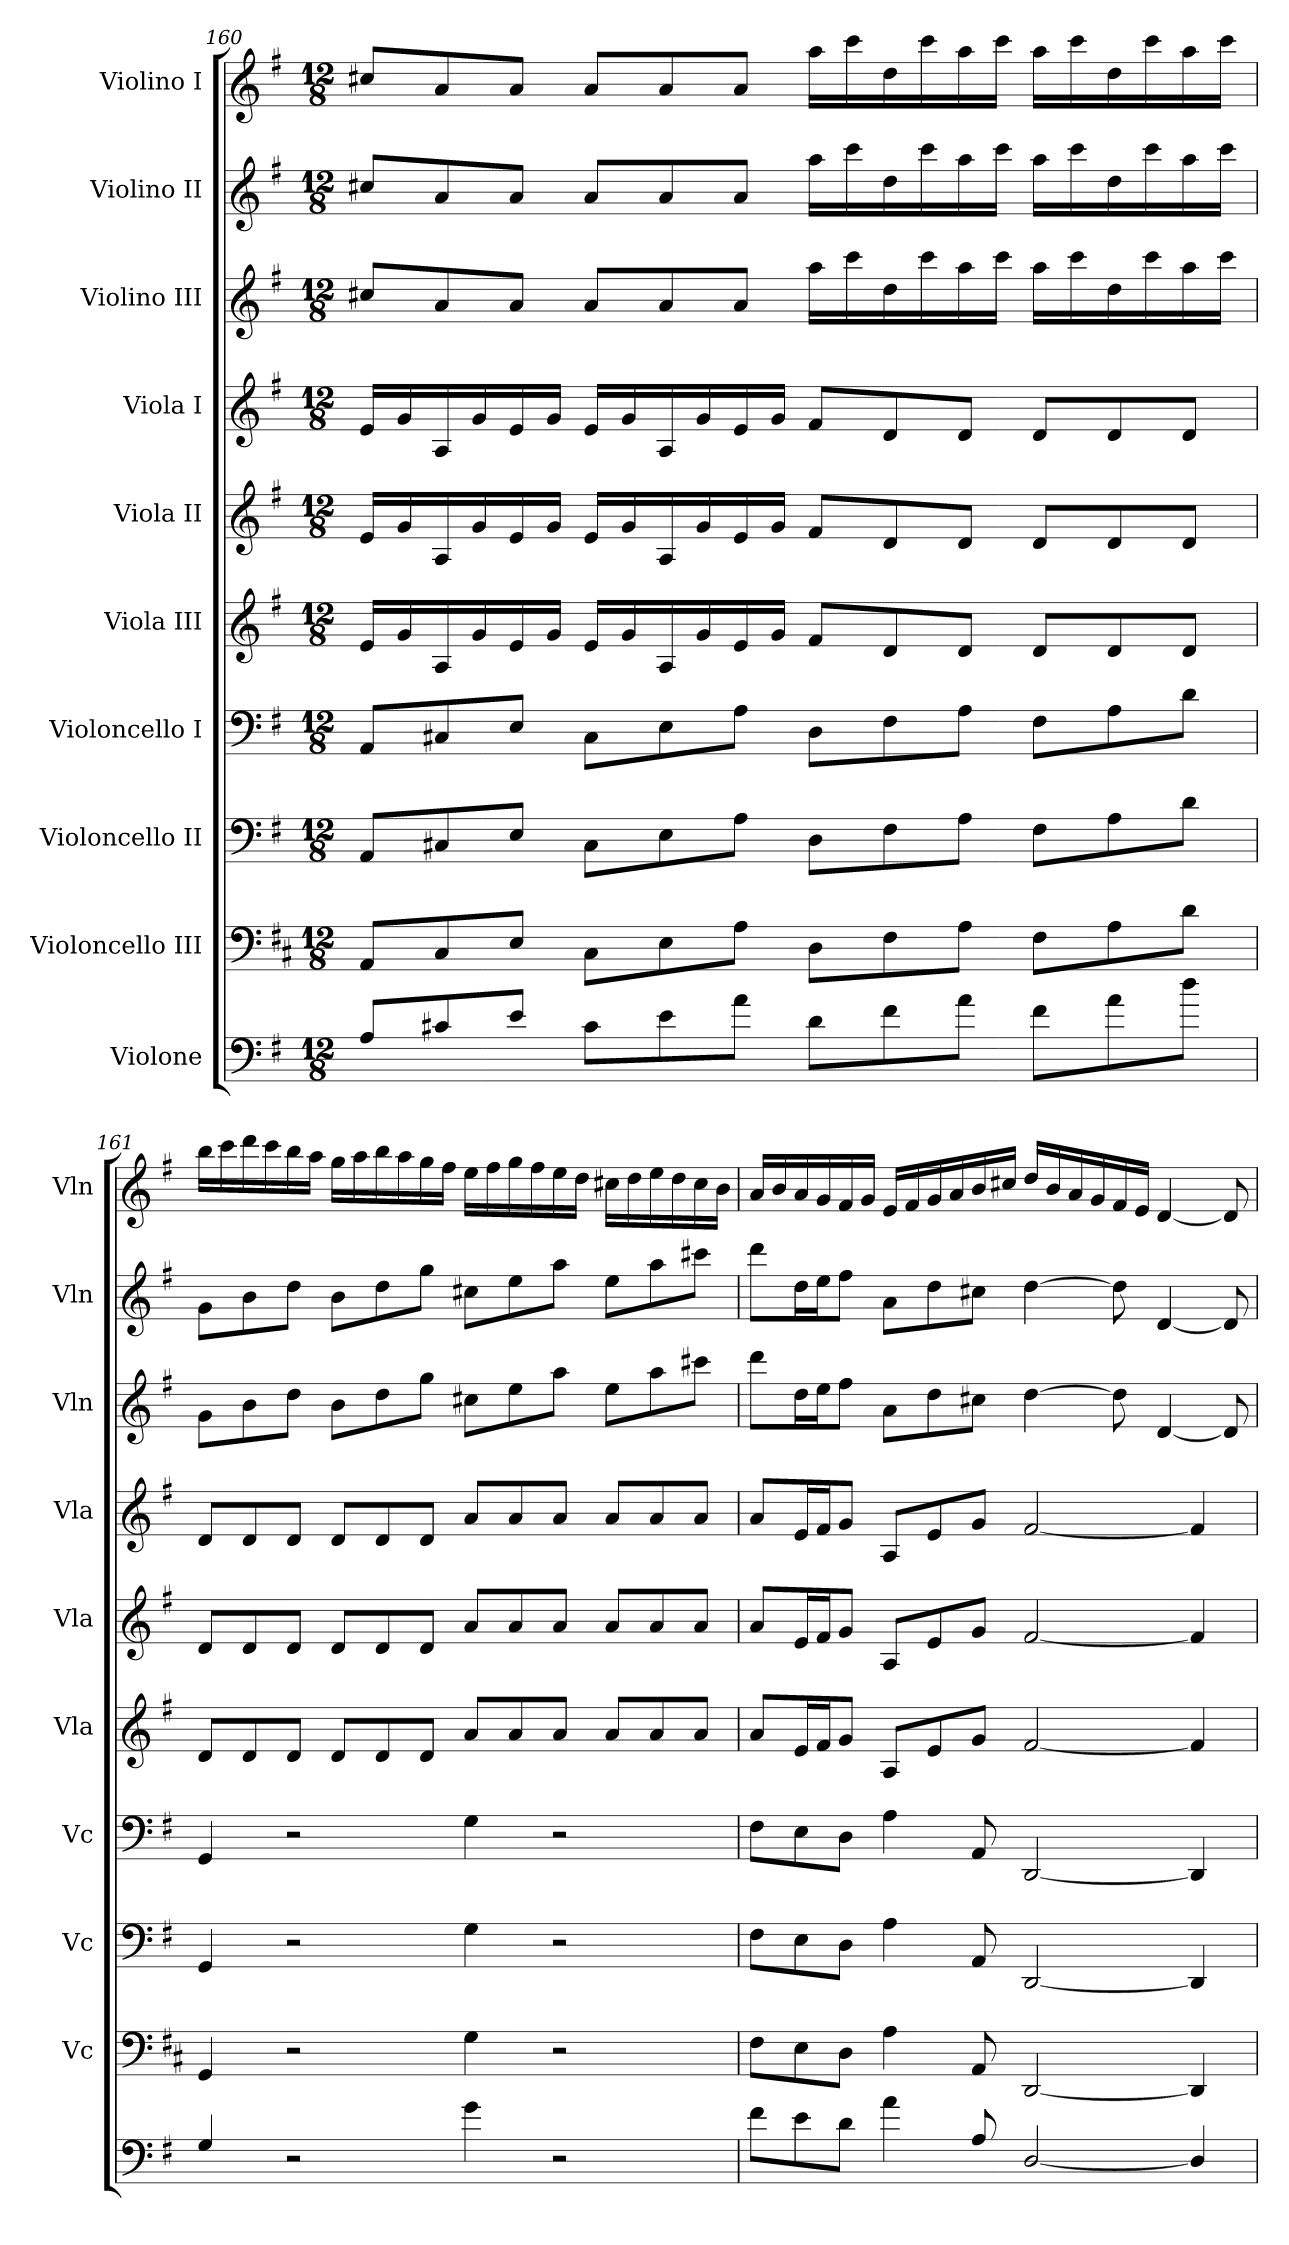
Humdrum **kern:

**kern	**kern	**kern	**kern	**kern	**kern	**kern	**kern	**kern	**kern
*part10	*part9	*part8	*part7	*part6	*part5	*part4	*part3	*part2	*part1
*staff10	*staff9	*staff8	*staff7	*staff6	*staff5	*staff4	*staff3	*staff2	*staff1
*I"Violone	*I"Violoncello III	*I"Violoncello  II	*I"Violoncello   I	*I"Viola       III	*I"Viola        II	*I"Viola         I	*I"Violino     III	*I"Violino      II	*I"Violino       I
*	*I'Vc	*I'Vc	*I'Vc	*I'Vla	*I'Vla	*I'Vla	*I'Vln	*I'Vln	*I'Vln
!!LO:PB:g=z
*clefF4	*clefF4	*clefF4	*clefF4	*clefG2	*clefG2	*clefG2	*clefG2	*clefG2	*clefG2
*ITrd7c12	*	*	*	*	*	*	*	*	*
*k[f#]	*k[f#c#]	*k[f#]	*k[f#]	*k[f#]	*k[f#]	*k[f#]	*k[f#]	*k[f#]	*k[f#]
*G:	*D:	*G:	*G:	*G:	*G:	*G:	*G:	*G:	*G:
*M12/8	*M12/8	*M12/8	*M12/8	*M12/8	*M12/8	*M12/8	*M12/8	*M12/8	*M12/8
=160	=160	=160	=160	=160	=160	=160	=160	=160	=160
8AA/L	8AA/L	8AA/L	8AA/L	16e/LL	16e/LL	16e/LL	8cc#X/L	8cc#X/L	8cc#X/L
.	.	.	.	16g/	16g/	16g/	.	.	.
8C#X/	8C#/	8C#X/	8C#X/	16A/	16A/	16A/	8a/	8a/	8a/
.	.	.	.	16g/	16g/	16g/	.	.	.
8E/J	8E/J	8E/J	8E/J	16e/	16e/	16e/	8a/J	8a/J	8a/J
.	.	.	.	16g/JJ	16g/JJ	16g/JJ	.	.	.
8C#\L	8C#\L	8C#\L	8C#\L	16e/LL	16e/LL	16e/LL	8a/L	8a/L	8a/L
.	.	.	.	16g/	16g/	16g/	.	.	.
8E\	8E\	8E\	8E\	16A/	16A/	16A/	8a/	8a/	8a/
.	.	.	.	16g/	16g/	16g/	.	.	.
8A\J	8A\J	8A\J	8A\J	16e/	16e/	16e/	8a/J	8a/J	8a/J
.	.	.	.	16g/JJ	16g/JJ	16g/JJ	.	.	.
8D\L	8D\L	8D\L	8D\L	8f#/L	8f#/L	8f#/L	16aa\LL	16aa\LL	16aa\LL
.	.	.	.	.	.	.	16ccc\	16ccc\	16ccc\
8F#\	8F#\	8F#\	8F#\	8d/	8d/	8d/	16dd\	16dd\	16dd\
.	.	.	.	.	.	.	16ccc\	16ccc\	16ccc\
8A\J	8A\J	8A\J	8A\J	8d/J	8d/J	8d/J	16aa\	16aa\	16aa\
.	.	.	.	.	.	.	16ccc\JJ	16ccc\JJ	16ccc\JJ
8F#\L	8F#\L	8F#\L	8F#\L	8d/L	8d/L	8d/L	16aa\LL	16aa\LL	16aa\LL
.	.	.	.	.	.	.	16ccc\	16ccc\	16ccc\
8A\	8A\	8A\	8A\	8d/	8d/	8d/	16dd\	16dd\	16dd\
.	.	.	.	.	.	.	16ccc\	16ccc\	16ccc\
8d\J	8d\J	8d\J	8d\J	8d/J	8d/J	8d/J	16aa\	16aa\	16aa\
.	.	.	.	.	.	.	16ccc\JJ	16ccc\JJ	16ccc\JJ
!!LO:PB:g=z
=161	=161	=161	=161	=161	=161	=161	=161	=161	=161
4GG/	4GG/	4GG/	4GG/	8d/L	8d/L	8d/L	8g\L	8g\L	16bb\LL
.	.	.	.	.	.	.	.	.	16ccc\
.	.	.	.	8d/	8d/	8d/	8b\	8b\	16ddd\
.	.	.	.	.	.	.	.	.	16ccc\
2r	2r	2r	2r	8d/J	8d/J	8d/J	8dd\J	8dd\J	16bb\
.	.	.	.	.	.	.	.	.	16aa\JJ
.	.	.	.	8d/L	8d/L	8d/L	8b\L	8b\L	16gg\LL
.	.	.	.	.	.	.	.	.	16aa\
.	.	.	.	8d/	8d/	8d/	8dd\	8dd\	16bb\
.	.	.	.	.	.	.	.	.	16aa\
.	.	.	.	8d/J	8d/J	8d/J	8gg\J	8gg\J	16gg\
.	.	.	.	.	.	.	.	.	16ff#\JJ
4G\	4G\	4G\	4G\	8a/L	8a/L	8a/L	8cc#X\L	8cc#X\L	16ee\LL
.	.	.	.	.	.	.	.	.	16ff#\
.	.	.	.	8a/	8a/	8a/	8ee\	8ee\	16gg\
.	.	.	.	.	.	.	.	.	16ff#\
2r	2r	2r	2r	8a/J	8a/J	8a/J	8aa\J	8aa\J	16ee\
.	.	.	.	.	.	.	.	.	16dd\JJ
.	.	.	.	8a/L	8a/L	8a/L	8ee\L	8ee\L	16cc#X\LL
.	.	.	.	.	.	.	.	.	16dd\
.	.	.	.	8a/	8a/	8a/	8aa\	8aa\	16ee\
.	.	.	.	.	.	.	.	.	16dd\
.	.	.	.	8a/J	8a/J	8a/J	8ccc#X\J	8ccc#X\J	16cc#\
.	.	.	.	.	.	.	.	.	16b\JJ
!!LO:PB:g=z
=162	=162	=162	=162	=162	=162	=162	=162	=162	=162
8F#\L	8F#\L	8F#\L	8F#\L	8a/L	8a/L	8a/L	8ddd\L	8ddd\L	16a/LL
.	.	.	.	.	.	.	.	.	16b/
8E\	8E\	8E\	8E\	16e/L	16e/L	16e/L	16dd\L	16dd\L	16a/
.	.	.	.	16f#/J	16f#/J	16f#/J	16ee\J	16ee\J	16g/
8D\J	8D\J	8D\J	8D\J	8g/J	8g/J	8g/J	8ff#\J	8ff#\J	16f#/
.	.	.	.	.	.	.	.	.	16g/JJ
4A\	4A\	4A\	4A\	8A/L	8A/L	8A/L	8a\L	8a\L	16e/LL
.	.	.	.	.	.	.	.	.	16f#/
.	.	.	.	8e/	8e/	8e/	8dd\	8dd\	16g/
.	.	.	.	.	.	.	.	.	16a/
8AA/	8AA/	8AA/	8AA/	8g/J	8g/J	8g/J	8cc#X\J	8cc#X\J	16b/
.	.	.	.	.	.	.	.	.	16cc#X/JJ
[2DD/	[2DD/	[2DD/	[2DD/	[2f#/	[2f#/	[2f#/	[4dd\	[4dd\	16dd/LL
.	.	.	.	.	.	.	.	.	16b/
.	.	.	.	.	.	.	.	.	16a/
.	.	.	.	.	.	.	.	.	16g/
.	.	.	.	.	.	.	8dd\]	8dd\]	16f#/
.	.	.	.	.	.	.	.	.	16e/JJ
.	.	.	.	.	.	.	[4d/	[4d/	[4d/
4DD/]	4DD/]	4DD/]	4DD/]	4f#/]	4f#/]	4f#/]	.	.	.
.	.	.	.	.	.	.	8d/]	8d/]	8d/]
=	=	=	=	=	=	=	=	=	=
*-	*-	*-	*-	*-	*-	*-	*-	*-	*-
